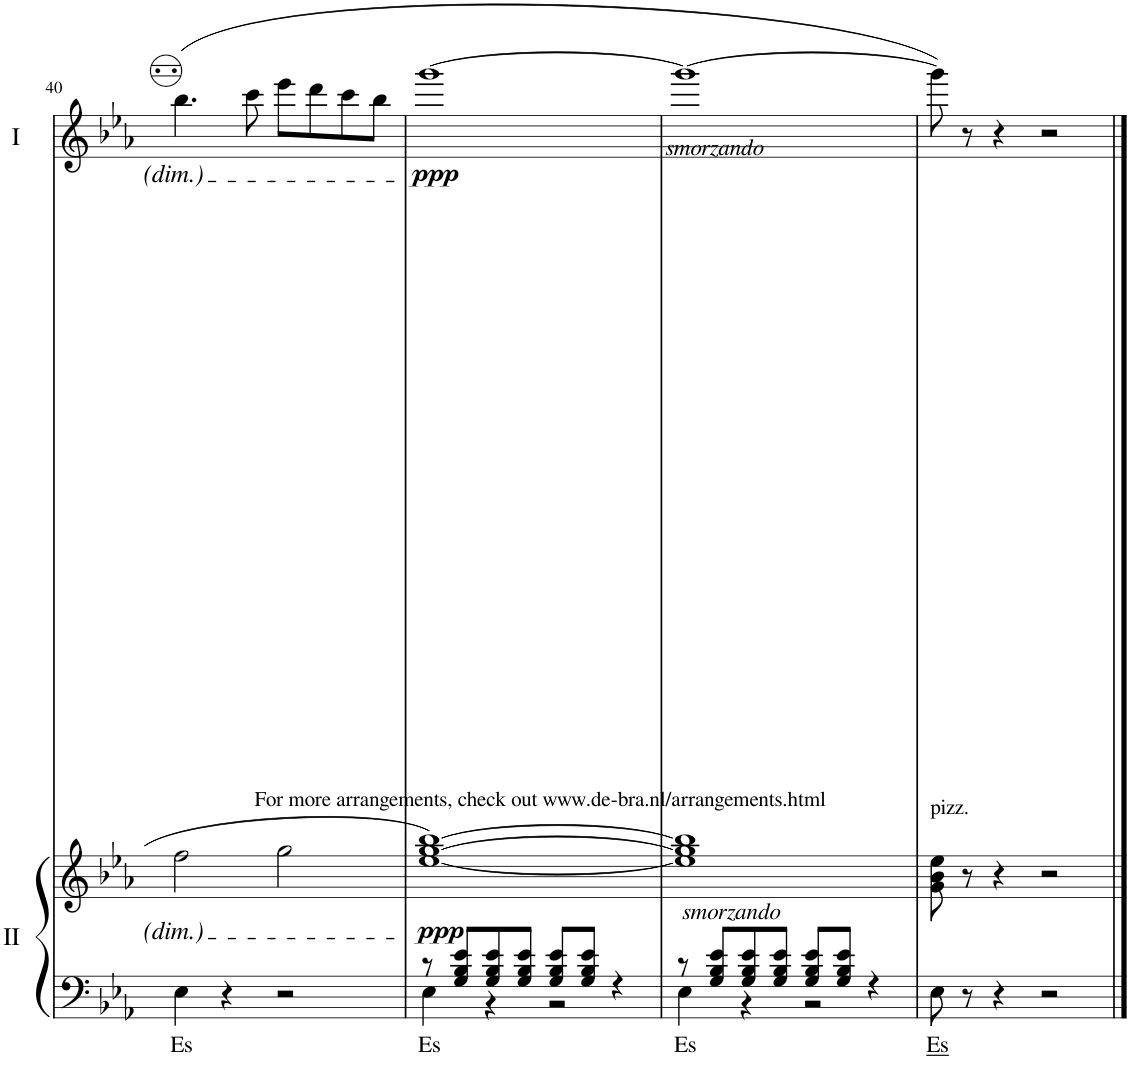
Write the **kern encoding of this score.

**kern	**text	**kern	**dynam	**kern	**dynam
*part2	*part2	*part2	*part2	*part1	*part1
*staff3	*staff3	*staff2	*staff2/3	*staff1	*staff1
*I"Acc. 2	*	*	*	*I"Acc. 1	*
!!LO:PB:g=z
*clefF4	*	*clefG2	*	*clefG2	*
*k[b-e-a-]	*	*k[b-e-a-]	*	*k[b-e-a-]	*
*M4/4	*	*M4/4	*	*M4/4	*
=40	=40	=40	=40	=40	=40
!	!LO:LY:b	!	!	!	!
4E-\	Es	2ff\	.	(4.bb-\	.
4r	.	.	.	.	.
.	.	.	.	8ccc\	.
2r	.	2gg\	.	8eee-\L	.
.	.	.	.	8ddd\	.
.	.	.	.	8ccc\	.
.	.	.	.	8bb-\J	.
=41	=41	=41	=41	=41	=41
*^	*	*	*	*	*
!	!	!LO:LY:b	!	!LO:DY:b	!	!LO:DY:b
8r	4E-\	Es	[1ee- [1gg [1bb-	ppp	[1ggg	ppp
8G/ 8B-/ 8e-/L	.	.	.	.	.	.
8G/ 8B-/ 8e-/	4r	.	.	.	.	.
8G/ 8B-/ 8e-/J	.	.	.	.	.	.
8G/ 8B-/ 8e-/L	2r	.	.	.	.	.
8G/ 8B-/ 8e-/J	.	.	.	.	.	.
4r	.	.	.	.	.	.
=42	=42	=42	=42	=42	=42	=42
!	!	!	!	!	!LO:TX:a:i:t=smorzando	!
!	!	!	!LO:TX:b:i:t=smorzando	!	!	!
!	!	!LO:LY:b	!	!	!	!
8r	4E-\	Es	1ee-] 1gg] 1bb-]	.	1ggg_	.
8G/ 8B-/ 8e-/L	.	.	.	.	.	.
8G/ 8B-/ 8e-/	4r	.	.	.	.	.
8G/ 8B-/ 8e-/J	.	.	.	.	.	.
8G/ 8B-/ 8e-/L	2r	.	.	.	.	.
8G/ 8B-/ 8e-/J	.	.	.	.	.	.
4r	.	.	.	.	.	.
*v	*v	*	*	*	*	*
=43	=43	=43	=43	=43	=43
!	!	!	!	!LO:TX:b:t=For more arrangements, check out www.de-bra.nl/arrangements.html	!
!	!	!LO:TX:a:t=pizz.	!	!	!
!	!LO:LY:b	!	!	!	!
8E-\	Es	8g\ 8b-\ 8ee-\	.	8ggg\])	.
8r	.	8r	.	8r	.
4r	.	4r	.	4r	.
2r	.	2r	.	2r	.
==	==	==	==	==	==
*-	*-	*-	*-	*-	*-
